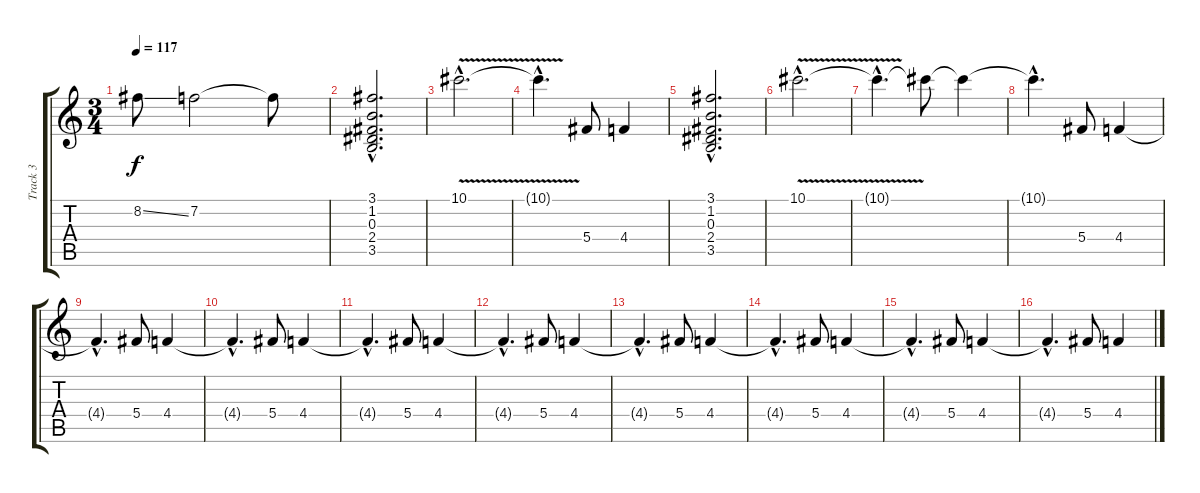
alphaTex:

\track ("Track 3" "Track 3") {instrument acousticguitarsteel}
\staff {score tabs}
\tuning (Eb4 Bb3 Gb3 Db3 Ab2 Eb2) {hide}
\ts (3 4)
\tempo 117
\clef g2
\ks c
8.2{ss}.8{dy f volume 10} 7.2.2 7.2{t}.8 |
(3.1{hac} 1.2{hac} 0.3{hac} 2.4{hac} 3.5{hac}).2{d} |
10.1{v hac}.2{d volume 13 balance 6} |
10.1{hac t}.4{d} 5.4.8 4.4.4 |
(3.1{hac} 1.2{hac} 0.3{hac} 2.4{hac} 3.5{hac}).2{d} |
10.1{v hac}.2{d volume 13 balance 6} |
10.1{hac t}.4{d} 10.1{t}.8 10.1{t}.4 |
10.1{hac t}.4{d} 5.4.8 4.4.4 |
4.4{hac t}.4{d} 5.4.8 4.4.4 |
4.4{hac t}.4{d} 5.4.8 4.4.4 |
4.4{hac t}.4{d} 5.4.8 4.4.4 |
4.4{hac t}.4{d} 5.4.8 4.4.4 |
4.4{hac t}.4{d} 5.4.8 4.4.4 |
4.4{hac t}.4{d} 5.4.8 4.4.4 |
4.4{hac t}.4{d} 5.4.8 4.4.4 |
4.4{hac t}.4{d} 5.4.8 4.4.4
